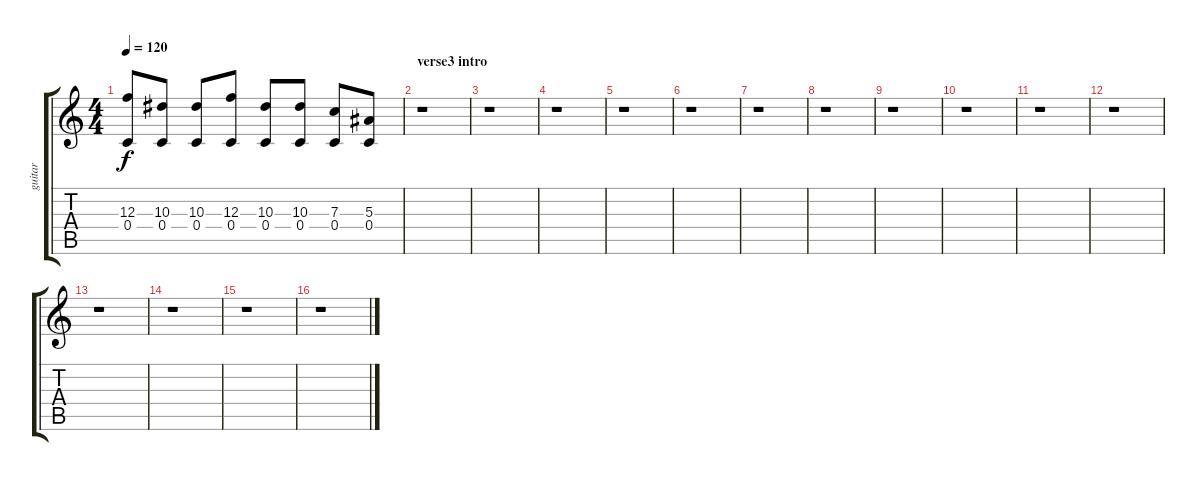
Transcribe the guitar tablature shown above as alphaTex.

\track ("guitar" "guitar") {instrument acousticguitarnylon}
\staff {score tabs}
\tuning (D4 A3 F3 C3 G2 D2) {hide}
\ts (4 4)
\tempo 120
\clef g2
\ks c
(12.3 0.4).8{dy f} (10.3 0.4).8 (10.3 0.4).8 (12.3 0.4).8 (10.3 0.4).8 (10.3 0.4).8 (7.3 0.4).8 (5.3 0.4).8 |
\section ("" "verse3 intro")
r.1 |
r.1 |
r.1 |
r.1 |
r.1 |
r.1 |
r.1 |
r.1 |
r.1 |
r.1 |
r.1 |
r.1 |
r.1 |
r.1 |
r.1
